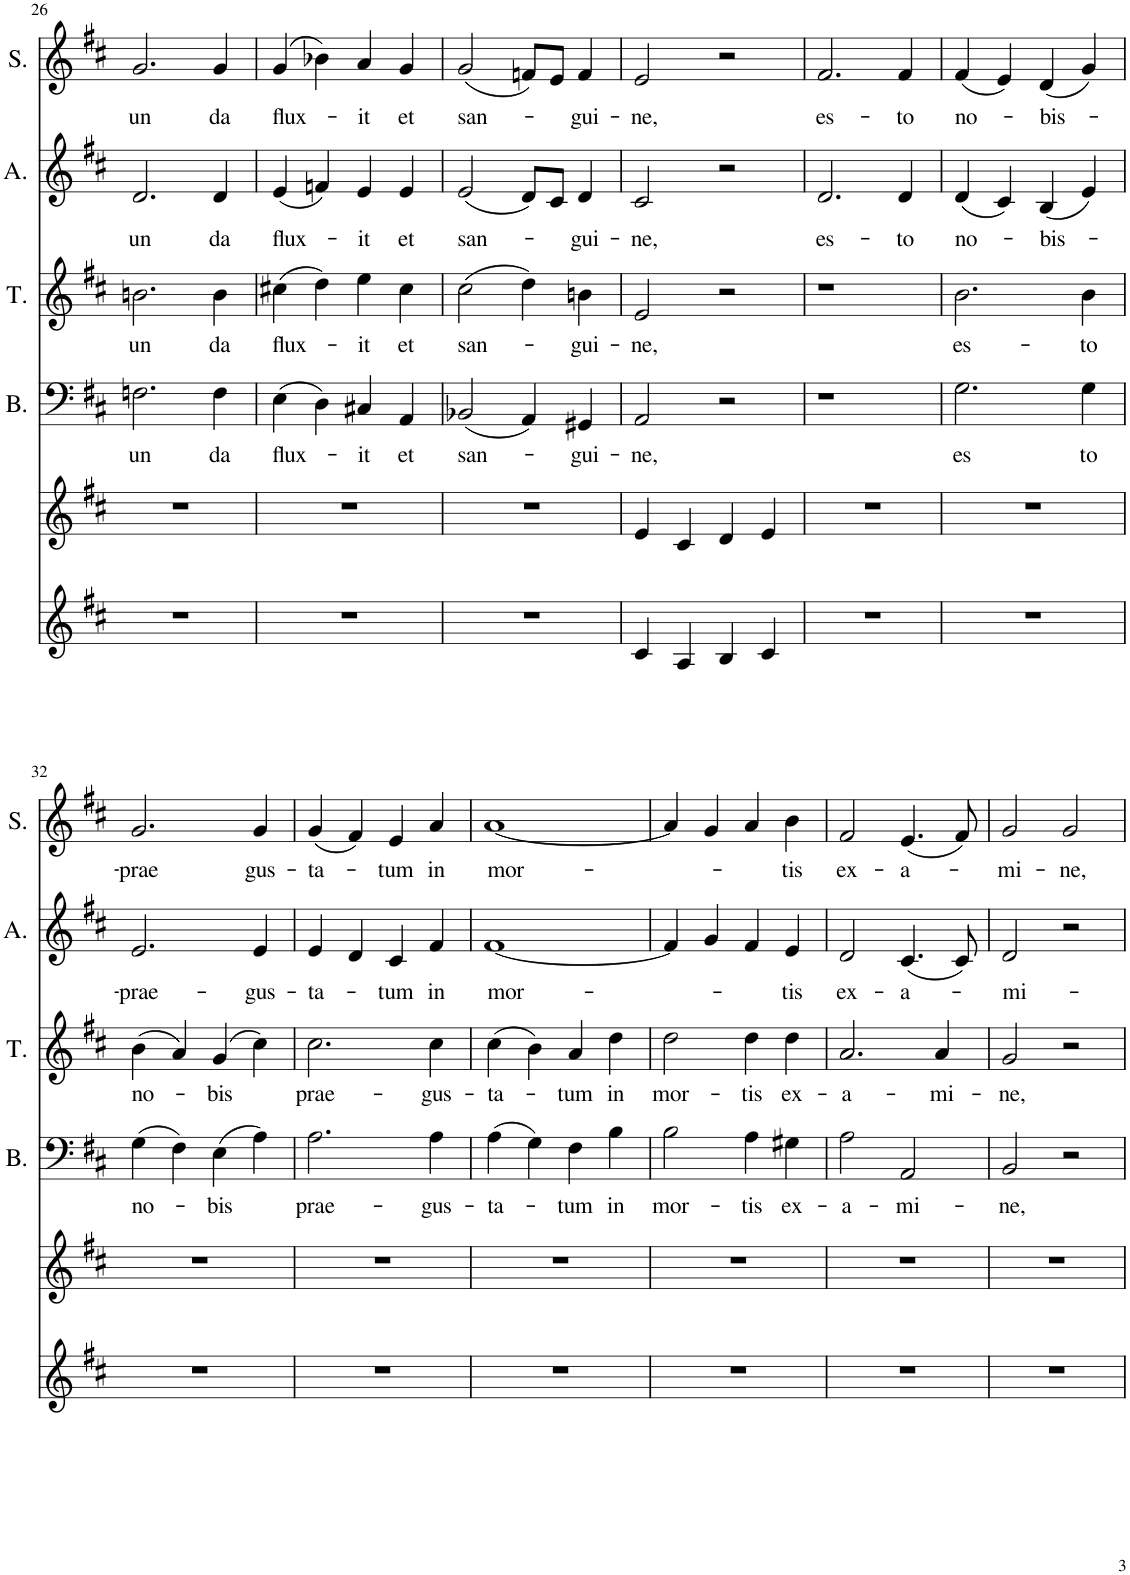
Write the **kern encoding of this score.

**kern	**kern	**kern	**text	**kern	**text	**kern	**text	**kern	**text
*part6	*part5	*part4	*part4	*part3	*part3	*part2	*part2	*part1	*part1
*staff6	*staff5	*staff4	*staff4	*staff3	*staff3	*staff2	*staff2	*staff1	*staff1
*I"Violon II	*I"Violon I	*I"Basse	*	*I"Tenor	*	*I"Alto	*	*I"Soprano	*
*I'Vln	*I'Vln	*I'B.	*	*I'T.	*	*I'A.	*	*I'S.	*
!!LO:PB:g=z
*clefG2	*clefG2	*clefF4	*	*clefG2	*	*clefG2	*	*clefG2	*
*k[f#c#]	*k[f#c#]	*k[f#c#]	*	*k[f#c#]	*	*k[f#c#]	*	*k[f#c#]	*
*M4/4	*M4/4	*M4/4	*	*M4/4	*	*M4/4	*	*M4/4	*
=26	=26	=26	=26	=26	=26	=26	=26	=26	=26
!	!	!	!LO:LY:b	!	!LO:LY:b	!	!LO:LY:b	!	!LO:LY:b
1r	1r	2.Fn\	un	2.bn\	un	2.d/	un	2.g/	un
!	!	!	!LO:LY:b	!	!LO:LY:b	!	!LO:LY:b	!	!LO:LY:b
.	.	4F\	da	4b\	da	4d/	da	4g/	da
=27	=27	=27	=27	=27	=27	=27	=27	=27	=27
!	!	!	!LO:LY:b	!	!LO:LY:b	!	!LO:LY:b	!	!LO:LY:b
1r	1r	(4E\	flux-	(4cc#X\	flux-	(4e/	flux-	(4g/	flux-
.	.	4D\)	.	4dd\)	.	4fn/)	.	4b-X\)	.
!	!	!	!LO:LY:b	!	!LO:LY:b	!	!LO:LY:b	!	!LO:LY:b
.	.	4C#X/	-it	4ee\	-it	4e/	-it	4a/	-it
!	!	!	!LO:LY:b	!	!LO:LY:b	!	!LO:LY:b	!	!LO:LY:b
.	.	4AA/	et	4cc#\	et	4e/	et	4g/	et
=28	=28	=28	=28	=28	=28	=28	=28	=28	=28
!	!	!	!LO:LY:b	!	!LO:LY:b	!	!LO:LY:b	!	!LO:LY:b
1r	1r	(2BB-X/	san-	(2cc#\	san-	(2e/	san-	(2g/	san-
.	.	4AA/)	.	4dd\)	.	8d/L)	.	8fn/L)	.
.	.	.	.	.	.	8c#/J	.	8e/J	.
!	!	!	!LO:LY:b	!	!LO:LY:b	!	!LO:LY:b	!	!LO:LY:b
.	.	4GG#X/	-gui-	4bn\	-gui-	4d/	-gui-	4f/	-gui-
=29	=29	=29	=29	=29	=29	=29	=29	=29	=29
!	!	!	!LO:LY:b	!	!LO:LY:b	!	!LO:LY:b	!	!LO:LY:b
4c#/	4e/	2AA/	-ne,	2e/	-ne,	2c#/	-ne,	2e/	-ne,
4A/	4c#/	.	.	.	.	.	.	.	.
4B/	4d/	2r	.	2r	.	2r	.	2r	.
4c#/	4e/	.	.	.	.	.	.	.	.
=30	=30	=30	=30	=30	=30	=30	=30	=30	=30
!	!	!	!	!	!	!	!LO:LY:b	!	!LO:LY:b
1r	1r	1r	.	1r	.	2.d/	es-	2.f#/	es-
!	!	!	!	!	!	!	!LO:LY:b	!	!LO:LY:b
.	.	.	.	.	.	4d/	-to	4f#/	-to
=31	=31	=31	=31	=31	=31	=31	=31	=31	=31
!	!	!	!LO:LY:b	!	!LO:LY:b	!	!LO:LY:b	!	!LO:LY:b
1r	1r	2.G\	es	2.b\	es-	(4d/	no-	(4f#/	no-
.	.	.	.	.	.	4c#/)	.	4e/)	.
!	!	!	!	!	!	!	!LO:LY:b	!	!LO:LY:b
.	.	.	.	.	.	(4B/	-bis-	(4d/	-bis-
!	!	!	!LO:LY:b	!	!LO:LY:b	!	!	!	!
.	.	4G\	to	4b\	-to	4e/)	.	4g/)	.
!!LO:LB:g=z
=32	=32	=32	=32	=32	=32	=32	=32	=32	=32
!	!	!	!LO:LY:b	!	!LO:LY:b	!	!LO:LY:b	!	!LO:LY:b
1r	1r	(4G\	no-	(4b\	no-	2.e/	-prae-	2.g/	-prae
.	.	4F#\)	.	4a/)	.	.	.	.	.
!	!	!	!LO:LY:b	!	!LO:LY:b	!	!	!	!
.	.	(4E\	-bis	(4g/	-bis	.	.	.	.
!	!	!	!	!	!	!	!LO:LY:b	!	!LO:LY:b
.	.	4A\)	.	4cc#\)	.	4e/	-gus-	4g/	gus-
=33	=33	=33	=33	=33	=33	=33	=33	=33	=33
!	!	!	!LO:LY:b	!	!LO:LY:b	!	!LO:LY:b	!	!LO:LY:b
1r	1r	2.A\	prae-	2.cc#\	prae-	4e/	-ta-	(4g/	-ta-
.	.	.	.	.	.	4d/	.	4f#/)	.
!	!	!	!	!	!	!	!LO:LY:b	!	!LO:LY:b
.	.	.	.	.	.	4c#/	-tum	4e/	-tum
!	!	!	!LO:LY:b	!	!LO:LY:b	!	!LO:LY:b	!	!LO:LY:b
.	.	4A\	-gus-	4cc#\	-gus-	4f#/	in	4a/	in
=34	=34	=34	=34	=34	=34	=34	=34	=34	=34
!	!	!	!LO:LY:b	!	!LO:LY:b	!	!LO:LY:b	!	!LO:LY:b
1r	1r	(4A\	-ta-	(4cc#\	-ta-	[1f#	mor-	[1a	mor-
.	.	4G\)	.	4b\)	.	.	.	.	.
!	!	!	!LO:LY:b	!	!LO:LY:b	!	!	!	!
.	.	4F#\	-tum	4a/	-tum	.	.	.	.
!	!	!	!LO:LY:b	!	!LO:LY:b	!	!	!	!
.	.	4B\	in	4dd\	in	.	.	.	.
=35	=35	=35	=35	=35	=35	=35	=35	=35	=35
!	!	!	!LO:LY:b	!	!LO:LY:b	!	!	!	!
1r	1r	2B\	mor-	2dd\	mor-	4f#/]	.	4a/]	.
.	.	.	.	.	.	4g/	.	4g/	.
!	!	!	!LO:LY:b	!	!LO:LY:b	!	!	!	!
.	.	4A\	-tis	4dd\	-tis	4f#/	.	4a/	.
!	!	!	!LO:LY:b	!	!LO:LY:b	!	!LO:LY:b	!	!LO:LY:b
.	.	4G#X\	ex-	4dd\	ex-	4e/	-tis	4b\	-tis
=36	=36	=36	=36	=36	=36	=36	=36	=36	=36
!	!	!	!LO:LY:b	!	!LO:LY:b	!	!LO:LY:b	!	!LO:LY:b
1r	1r	2A\	-a-	2.a/	-a-	2d/	ex-	2f#/	ex-
!	!	!	!LO:LY:b	!	!	!	!LO:LY:b	!	!LO:LY:b
.	.	2AA/	-mi-	.	.	(4.c#/	-a-	(4.e/	-a-
!	!	!	!	!	!LO:LY:b	!	!	!	!
.	.	.	.	4a/	-mi-	.	.	.	.
.	.	.	.	.	.	8c#/)	.	8f#/)	.
=37	=37	=37	=37	=37	=37	=37	=37	=37	=37
!	!	!	!LO:LY:b	!	!LO:LY:b	!	!LO:LY:b	!	!LO:LY:b
1r	1r	2BB/	-ne,	2g/	-ne,	2d/	-mi-	2g/	-mi-
!	!	!	!	!	!	!	!	!	!LO:LY:b
.	.	2r	.	2r	.	2r	.	2g/	-ne,
=	=	=	=	=	=	=	=	=	=
*-	*-	*-	*-	*-	*-	*-	*-	*-	*-
